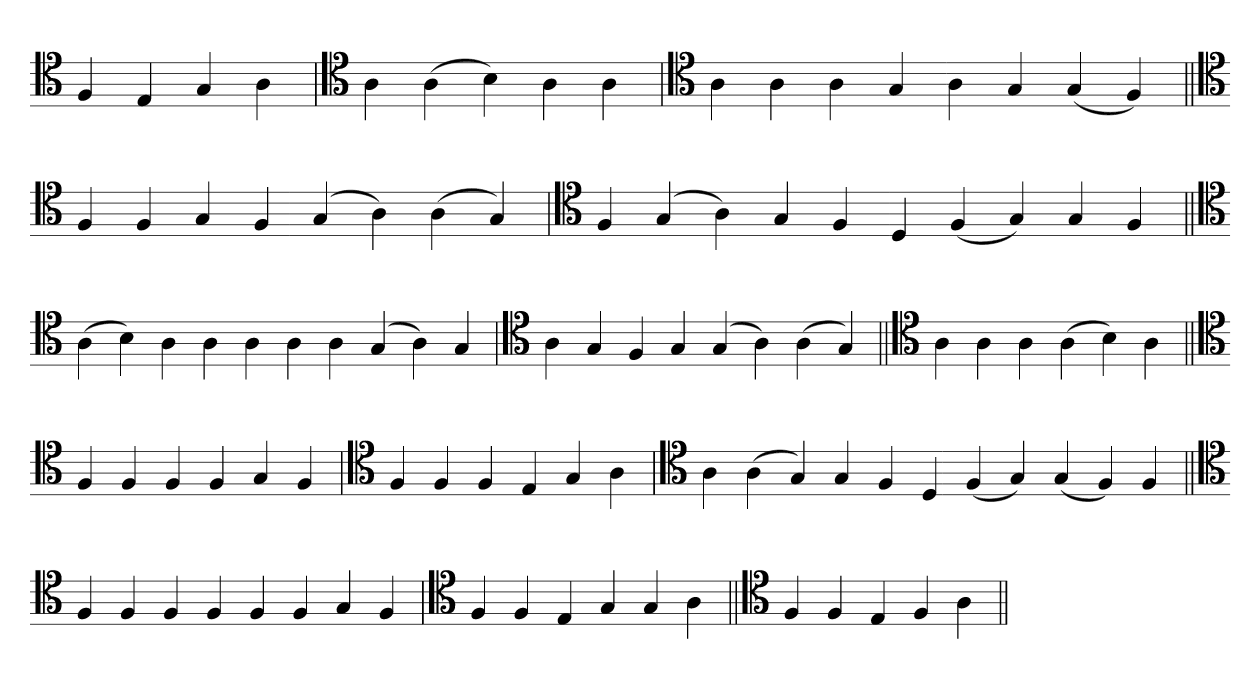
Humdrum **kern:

**kern
*part1
*staff1
*clefC4
=
4F
4E
4G
4A
=`
*clefC4
4A
(4A
4B)
4A
4A
=`
*clefC4
4A
4A
4A
4G
4A
4G
(4G
4F)
=||
*clefC4
4F
4F
4G
4F
(4G
4A)
(4A
4G)
='
*clefC4
4F
(4G
4A)
4G
4F
4D
(4F
4G)
4G
4F
=||
*clefC4
(4A
4B)
4A
4A
4A
4A
4A
(4G
4A)
4G
=`
*clefC4
4A
4G
4F
4G
(4G
4A)
(4A
4G)
=||
*clefC4
4A
4A
4A
(4A
4B)
4A
=||
*clefC4
4F
4F
4F
4F
4G
4F
=`
*clefC4
4F
4F
4F
4E
4G
4A
='
*clefC4
4A
(4A
4G)
4G
4F
4D
(4F
4G)
(4G
4F)
4F
=||
*clefC4
4F
4F
4F
4F
4F
4F
4G
4F
=`
*clefC4
4F
4F
4E
4G
4G
4A
=||
*clefC4
4F
4F
4E
4F
4A
=||
*-
